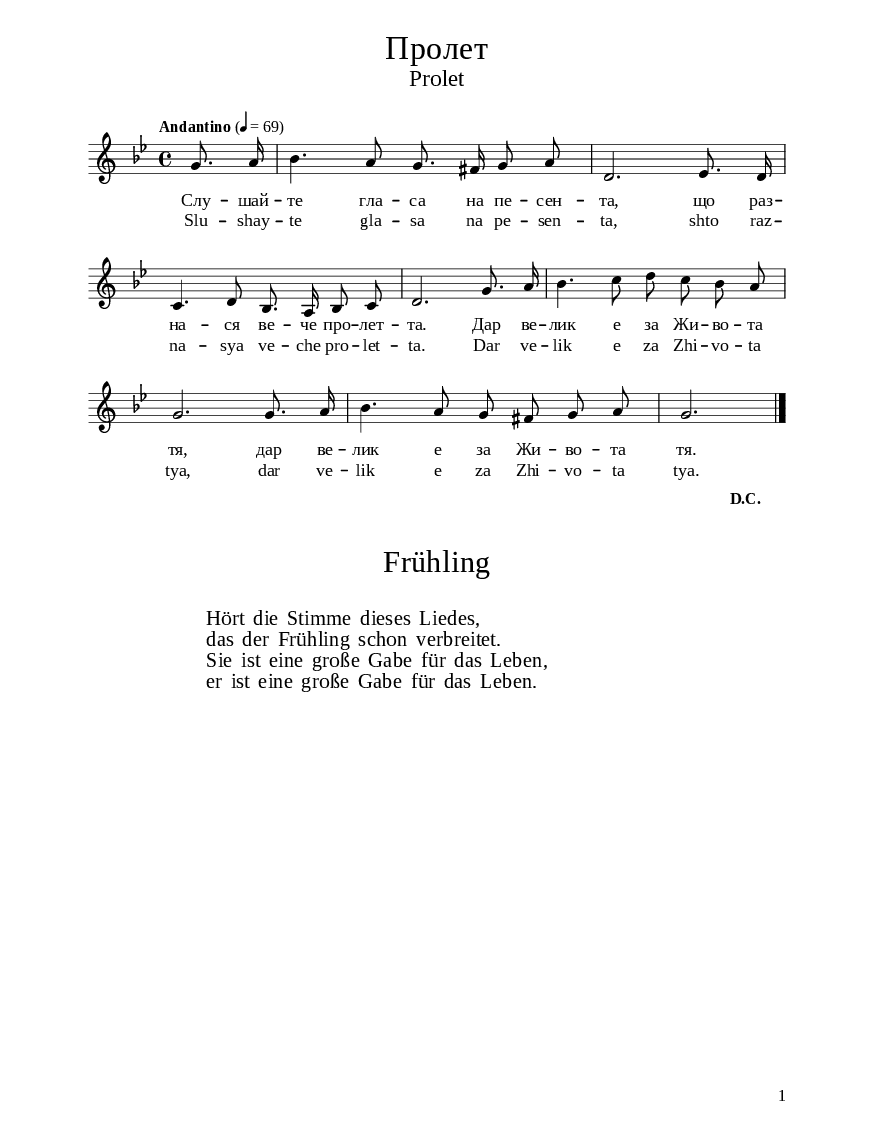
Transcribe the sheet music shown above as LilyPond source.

\version "2.20.0"

\paper {
  #(set-paper-size "a5")
}

\bookpart {
  \paper {
    print-all-headers = ##t
    print-page-number = ##t
    print-first-page-number = ##t

    % put page numbers on the bottom
    oddHeaderMarkup = \markup ""
    evenHeaderMarkup = \markup ""
    oddFooterMarkup = \markup
    \fill-line {
      ""
      \on-the-fly #print-page-number-check-first \fromproperty #'page:page-number-string
    }
    evenFooterMarkup = \markup
    \fill-line {
      \on-the-fly #print-page-number-check-first \fromproperty #'page:page-number-string
      ""
    }

    left-margin = 1.5\cm
    right-margin = 1.5\cm
    top-margin = 1.6\cm
    bottom-margin = 1.2\cm
    ragged-bottom = ##t % do not spread the staves to fill the whole vertical space

    % change lyrics and titles font (affects notes also)
    fonts =
    #(make-pango-font-tree
      "Times New Roman"
      "DejaVu Sans"
      "DejaVu Sans Mono"
      (/ (* staff-height pt) 3.6))

    % change distance between staves
    system-system-spacing =
    #'((basic-distance . 12)
       (minimum-distance . 6)
       (padding . 1)
       (stretchability . 12))
  }

  \header {
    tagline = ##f
  }

  \score{
    \layout {
      indent = 0.0\cm % remove first line indentation
      %ragged-last = ##t % do not spread last line to fill the whole space
      \context {
        \Score
        \omit BarNumber %remove bar numbers
      } % context

      \context {
        % change staff size
        \Staff
        fontSize = #+0 % affects notes size only
        \override StaffSymbol #'staff-space = #(magstep -3)
        \override StaffSymbol #'thickness = #0.5
        \override BarLine #'hair-thickness = #1
        %\override StaffSymbol #'ledger-line-thickness = #'(0 . 0)
      }

      \context {
        % adjust space between staff and lyrics and between the two lyric lines
        \Lyrics
        \override VerticalAxisGroup.nonstaff-relatedstaff-spacing = #'((basic-distance . 4.5))
        \override VerticalAxisGroup.nonstaff-nonstaff-spacing = #'((minimum-distance . 2))
      }
    } % layout

    \new Voice \absolute{
      \clef treble
      \key g \minor
      \time 4/4
      \tempo \markup {
        % make tempo note smaller
        \concat {
          "Andantino " \normal-text { "(" }
          \teeny \general-align #Y #DOWN \note #"4" #0.8
          \normal-text { " = 69)" }
        }
      }
      \autoBeamOff
      \partial 4
      g'8. a'16 | bes'4. a'8 g'8. fis'16 g'8 a'8 | d'2. es'8. d'16 | \break

      c'4. d'8 bes8. a16 bes8 c'8  d'2. g'8. a'16 | bes'4. c''8 d''8 c''8 bes'8 a'8 |\break |


      g'2. g'8. a'16 | bes'4. a'8 g'8 fis'8 g'8 a'8 | g'2. \bar "|."


    }

    \addlyrics {
      Слу  --  шай  --
      те   гла  --  са   на   пе  --  сен  --  та,   що   раз  --  на  --
      ся   ве  --  че   про  --  лет  --  та.   Дар   ве  --  лик   е
      за   Жи  --  во  --  та   тя,   дар   ве  --  лик   е   за   Жи  --
      во  -- та тя.
    }
    \addlyrics {
      Slu  --  shay  --
      te   gla  --  sa   na   pe  --  sen  --  ta,   shto   raz  --  na  --
      sya   ve  --  che   pro  --  let  --  ta.   Dar   ve  --  lik   e
      za   Zhi  --  vo  --  ta   tya,   dar   ve  --  lik   e   za   Zhi  --
      vo  -- ta tya.}

      \header {
        title = \markup \column \normal-text \fontsize #2.5 {
          \center-align
          \line { Пролет }
          \vspace #-0.6
          \center-align
          \line \fontsize #-3 { Prolet }
          \vspace #-0.8
          \center-align
          \line \fontsize #-3 { " " }
        }
      }

      \midi{}

    } % score


    \markup \halign #-43.1 \raise #2.8 \override #'(baseline-skip . 2) {
      \column  \right-align {
        \line  {
          \bold  { "D.C." }
        }
        \line  { " " }
        \line  { " " }

      }
    }


    % include foreign translation(s) of the song
    \version "2.20.0"

\markup \fill-line { \fontsize #6 "Frühling" }
\markup \null
\markup \null
\markup \fontsize #+2.5 {
  \hspace #10
  \override #'(baseline-skip . 2)

  \column {
    \line { " " }

   \line { " "  Hört die Stimme dieses Liedes,}

   \line { " "  das der Frühling schon verbreitet.}

   \line { " "  Sie ist eine große Gabe für das Leben,}

  \line { " "   er ist eine große Gabe für das Leben. }


  }
}


  } % bookpart
